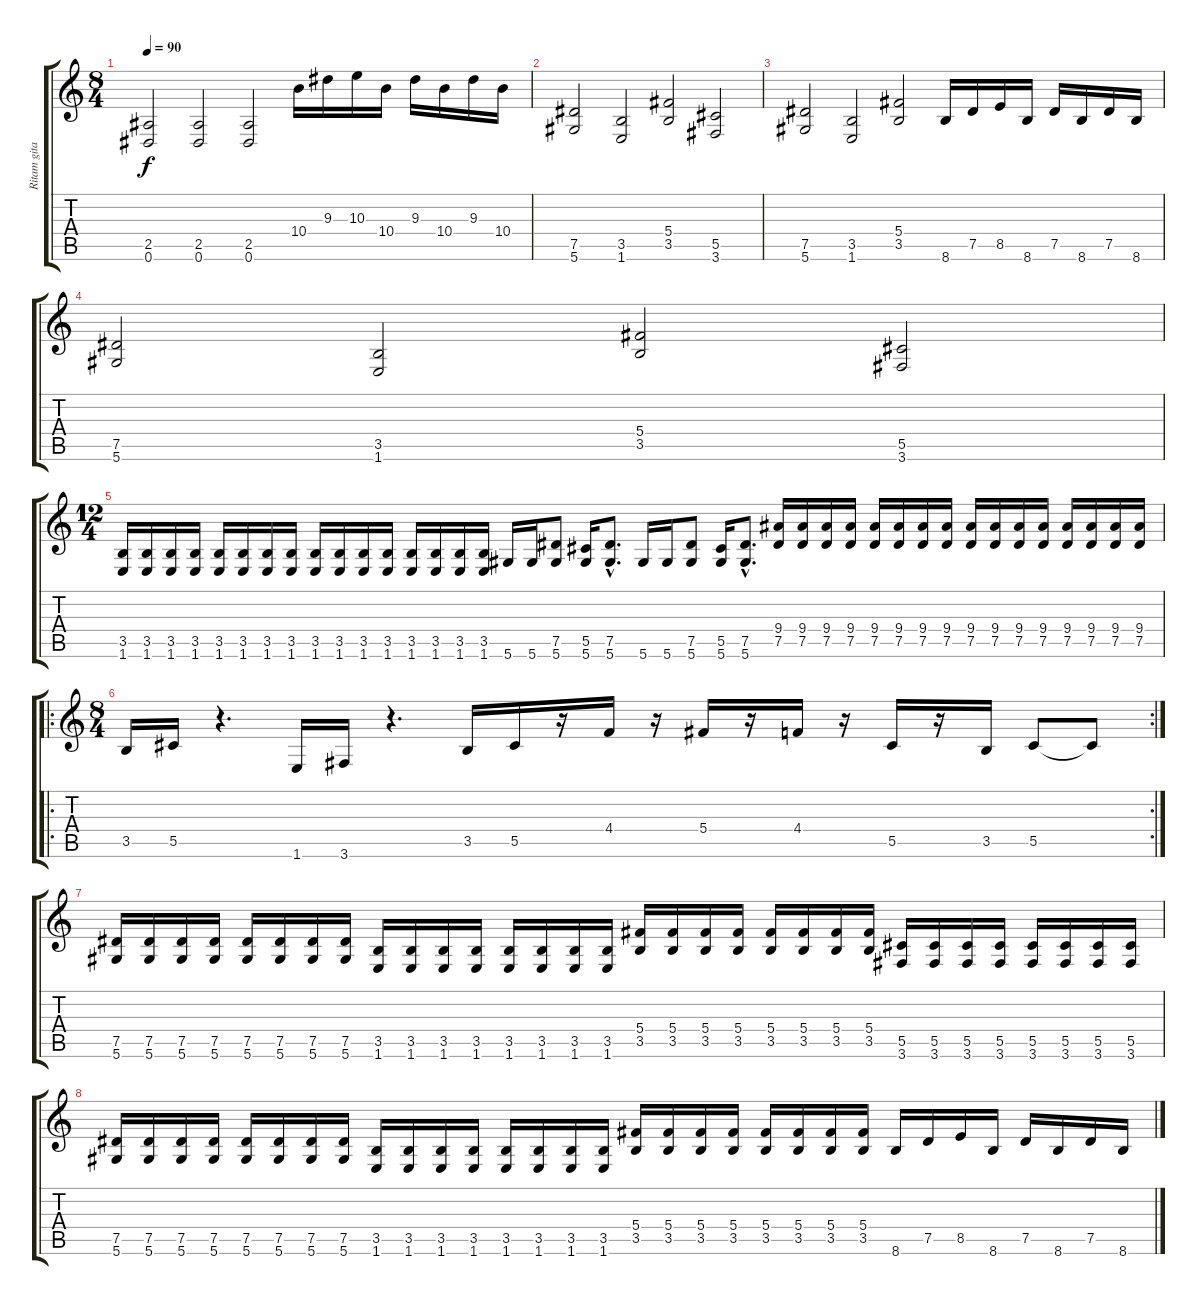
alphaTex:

\track ("Ritam gitara / Rhytm guitar" "Ritam gita") {instrument distortionguitar}
\staff {score tabs}
\tuning (Eb4 Bb3 Gb3 Db3 Ab2 Eb2) {hide}
\ts (8 4)
\tempo 90
\clef g2
\ks c
(2.5 0.6).2{dy f} (2.5 0.6).2 (2.5 0.6).2 10.4.16 9.3.16 10.3.16 10.4.16 9.3.16 10.4.16 9.3.16 10.4.16 |
(7.5 5.6).2 (3.5 1.6).2 (5.4 3.5).2 (5.5 3.6).2 |
(7.5 5.6).2 (3.5 1.6).2 (5.4 3.5).2 8.6.16 7.5.16 8.5.16 8.6.16 7.5.16 8.6.16 7.5.16 8.6.16 |
(7.5 5.6).2 (3.5 1.6).2 (5.4 3.5).2 (5.5 3.6).2 |
\ts (12 4)
(3.5 1.6).16 (3.5 1.6).16 (3.5 1.6).16 (3.5 1.6).16 (3.5 1.6).16 (3.5 1.6).16 (3.5 1.6).16 (3.5 1.6).16 (3.5 1.6).16 (3.5 1.6).16 (3.5 1.6).16 (3.5 1.6).16 (3.5 1.6).16 (3.5 1.6).16 (3.5 1.6).16 (3.5 1.6).16 5.6.16 5.6.16 (7.5 5.6).8 (5.5 5.6).16 (7.5{hac} 5.6{hac}).8{d} 5.6.16 5.6.16 (7.5 5.6).8 (5.5 5.6).16 (7.5{hac} 5.6{hac}).8{d} (9.4 7.5).16 (9.4 7.5).16 (9.4 7.5).16 (9.4 7.5).16 (9.4 7.5).16 (9.4 7.5).16 (9.4 7.5).16 (9.4 7.5).16 (9.4 7.5).16 (9.4 7.5).16 (9.4 7.5).16 (9.4 7.5).16 (9.4 7.5).16 (9.4 7.5).16 (9.4 7.5).16 (9.4 7.5).16 |
\ro
\rc 2
\ts (8 4)
3.5.16 5.5.16 r.4{d} 1.6.16 3.6.16 r.4{d} 3.5.16 5.5.16 r.16 4.4.16 r.16 5.4.16 r.16 4.4.16 r.16 5.5.16 r.16 3.5.16 5.5.8 5.5{t}.8 |
(7.5 5.6).16 (7.5 5.6).16 (7.5 5.6).16 (7.5 5.6).16 (7.5 5.6).16 (7.5 5.6).16 (7.5 5.6).16 (7.5 5.6).16 (3.5 1.6).16 (3.5 1.6).16 (3.5 1.6).16 (3.5 1.6).16 (3.5 1.6).16 (3.5 1.6).16 (3.5 1.6).16 (3.5 1.6).16 (5.4 3.5).16 (5.4 3.5).16 (5.4 3.5).16 (5.4 3.5).16 (5.4 3.5).16 (5.4 3.5).16 (5.4 3.5).16 (5.4 3.5).16 (5.5 3.6).16 (5.5 3.6).16 (5.5 3.6).16 (5.5 3.6).16 (5.5 3.6).16 (5.5 3.6).16 (5.5 3.6).16 (5.5 3.6).16 |
(7.5 5.6).16 (7.5 5.6).16 (7.5 5.6).16 (7.5 5.6).16 (7.5 5.6).16 (7.5 5.6).16 (7.5 5.6).16 (7.5 5.6).16 (3.5 1.6).16 (3.5 1.6).16 (3.5 1.6).16 (3.5 1.6).16 (3.5 1.6).16 (3.5 1.6).16 (3.5 1.6).16 (3.5 1.6).16 (5.4 3.5).16 (5.4 3.5).16 (5.4 3.5).16 (5.4 3.5).16 (5.4 3.5).16 (5.4 3.5).16 (5.4 3.5).16 (5.4 3.5).16 8.6.16 7.5.16 8.5.16 8.6.16 7.5.16 8.6.16 7.5.16 8.6.16
